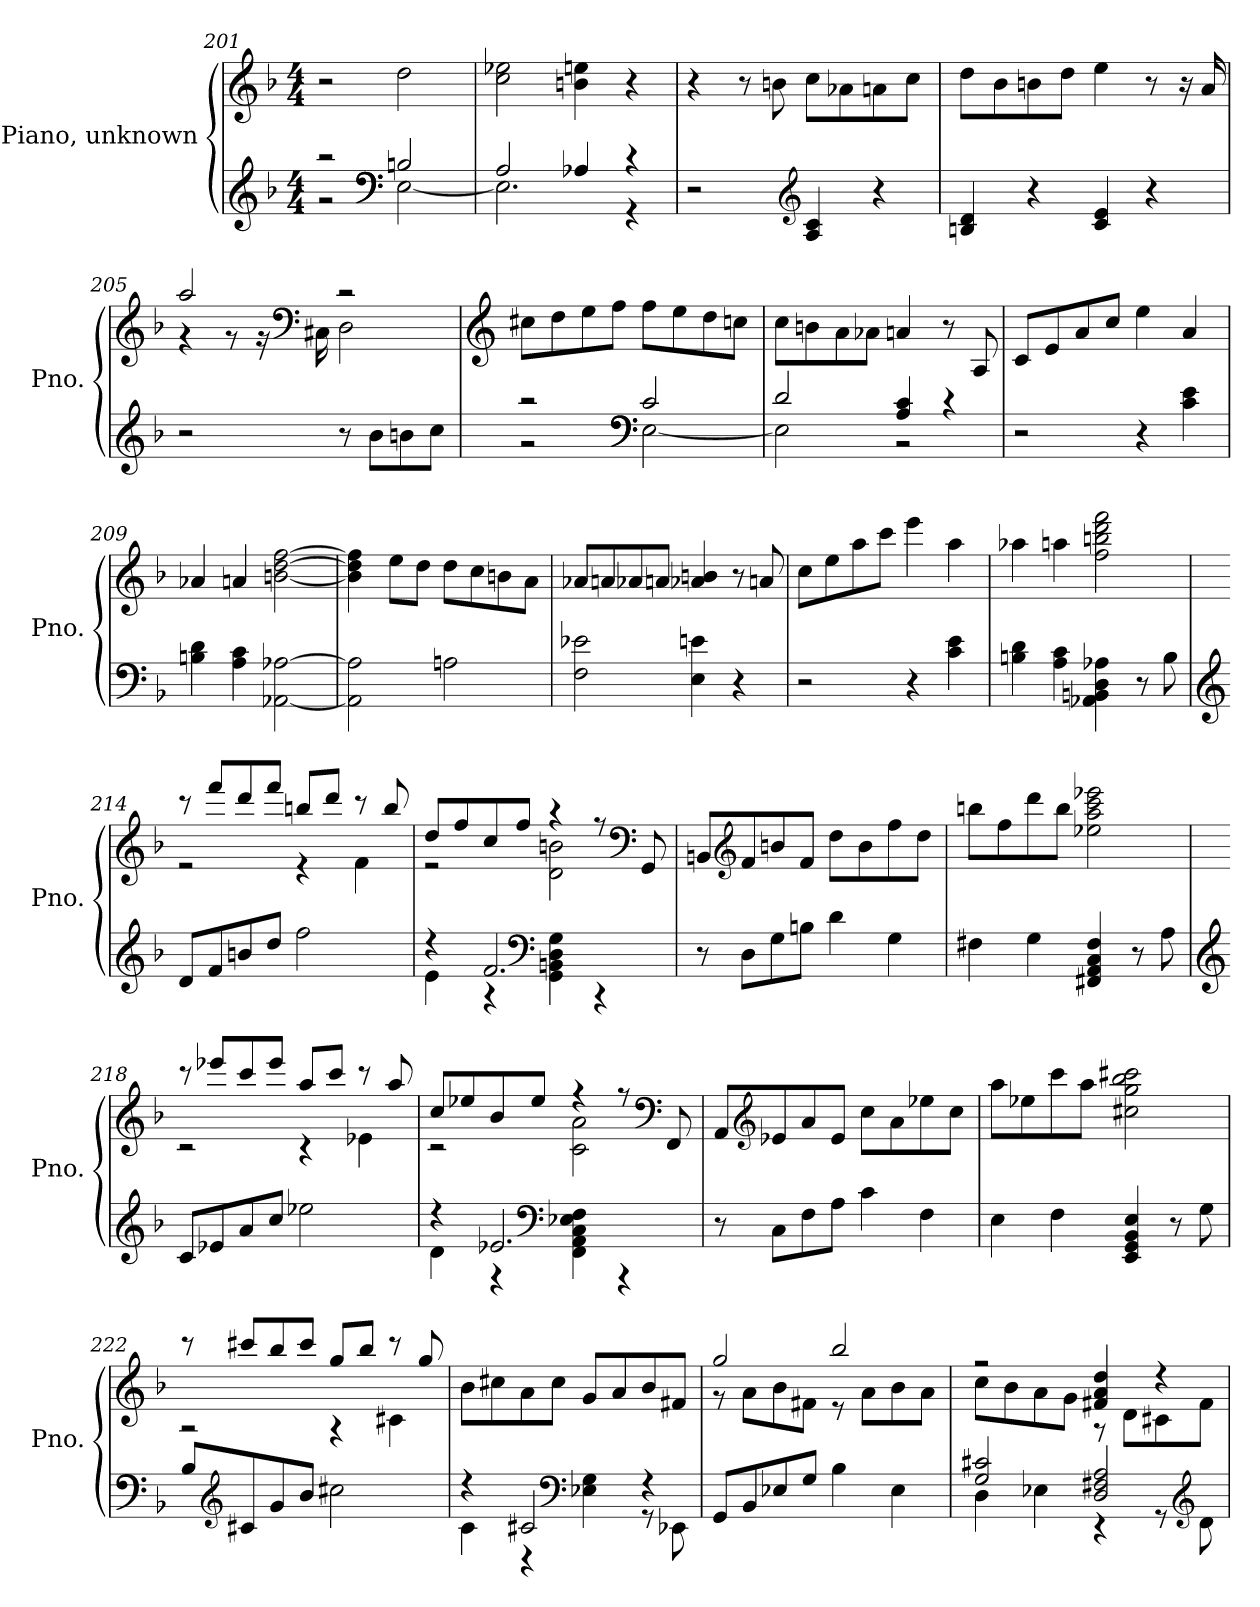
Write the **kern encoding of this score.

**kern	**kern
*part1	*part1
*staff2	*staff1
*I"Piano, unknown	*
*I'Pno.	*
*clefG2	*clefG2
*k[b-]	*k[b-]
*M4/4	*M4/4
=201	=201
*^	*
2r	2r	2r
*clefF4	*	*
2Bn/	[2E\	2dd\
!!LO:LB:g=z
=202	=202	=202
2A/	2.E\]	2cc\ 2ee-X\
4A-X/	.	4bn\ 4een\
4r	4r	4r
*v	*v	*
=203	=203
2r	4r
.	8r
.	8bn\
*clefG2	*
4A/ 4c/	8cc\L
.	8a-X\
4r	8an\
.	8cc\J
=204	=204
4Bn/ 4d/	8dd\L
.	8b-\
4r	8bn\
.	8dd\J
4c/ 4e/	4ee\
4r	8r
.	16r
.	16a/
=205	=205
*	*^
2r	2aa/	4r
.	.	8r
.	.	16r
*	*clefF4	*
.	.	16C#X\
8r	2r	2D\
8b-\L	.	.
8bn\	.	.
8cc\J	.	.
*	*v	*v
!!LO:PB:g=z
=206	=206
*	*clefG2
*^	*
2r	2r	8cc#X\L
.	.	8dd\
.	.	8ee\
.	.	8ff\J
*clefF4	*	*
2c/	[2E\	8ff\L
.	.	8ee\
.	.	8dd\
.	.	8ccn\J
=207	=207	=207
2d/	2E\]	8cc\L
.	.	8bn\
.	.	8a\
.	.	8a-X\J
4A/ 4c/	2r	4an/
4r	.	8r
.	.	8A/
*v	*v	*
=208	=208
2r	8c/L
.	8e/
.	8a/
.	8cc/J
4r	4ee\
4c\ 4e\	4a/
=209	=209
4Bn\ 4d\	4a-X/
4A\ 4c\	4an/
[2AA-X\ [2A-X\	[2bn\ [2dd\ [2ff\
=210	=210
2AA-\] 2A-\]	4b\] 4dd\] 4ff\]
.	8ee\L
.	8dd\J
2An\	8dd\L
.	8cc\
.	8bn\
.	8a\J
!!LO:LB:g=z
=211	=211
2F\ 2e-X\	8a-X/L
.	8an/
.	8a-X/
.	8an/J
4E\ 4en\	4a-X/ 4bn/
4r	8r
.	8an/
=212	=212
2r	8cc\L
.	8ee\
.	8aa\
.	8ccc\J
4r	4eee\
4c\ 4e\	4aa\
=213	=213
4Bn\ 4d\	4aa-X\
4A\ 4c\	4aan\
4AA-X\ 4BBn\ 4D\ 4A-X\	2ff\ 2bbn\ 2ddd\ 2fff\
8r	.
8B\	.
=214	=214
*clefG2	*
*	*^
8d/L	8r	2r
8f/	8fff/L	.
8bn/	8ddd/	.
8dd/J	8fff/J	.
2ff\	8bbn/L	4r
.	8ddd/J	.
.	8r	4f\
.	8bb/	.
!!LO:LB:g=z	!!
=215	=215	=215
*^	*	*
4r	4e\	8dd/L	2r
.	.	8ff/	.
2.f/	4r	8cc/	.
.	.	8ff/J	.
*clefF4	*	*	*
.	4GG\ 4BBn\ 4D\ 4G\	4r	2d\ 2bn\
.	4r	8r	.
*	*	*clefF4	*
.	.	8GG/	.
*v	*v	*	*
*	*v	*v
=216	=216
8r	8BBn/L
*	*clefG2
8D\L	8f/
8G\	8bn/
8Bn\J	8f/J
4d\	8dd\L
.	8b\
4G\	8ff\
.	8dd\J
=217	=217
4F#X\	8bbn\L
.	8ff\
4G\	8ddd\
.	8bb\J
4FF#X/ 4AA/ 4C/ 4F#/	2ee-X\ 2aa\ 2ccc\ 2eee-X\
8r	.
8A\	.
!!LO:LB:g=z
=218	=218
*clefG2	*
*	*^
8c/L	8r	2r
8e-X/	8eee-X/L	.
8a/	8ccc/	.
8cc/J	8eee-/J	.
2ee-X\	8aa/L	4r
.	8ccc/J	.
.	8r	4e-X\
.	8aa/	.
=219	=219	=219
*^	*	*
4r	4d\	8cc/L	2r
.	.	8ee-X/	.
2.e-X/	4r	8b-/	.
.	.	8ee-/J	.
*clefF4	*	*	*
.	4FF\ 4AA\ 4C\ 4E-X\ 4F\	4r	2c\ 2a\
.	4r	8r	.
*	*	*clefF4	*
.	.	8FF/	.
*v	*v	*	*
*	*v	*v
=220	=220
8r	8AA/L
*	*clefG2
8C\L	8e-X/
8F\	8a/
8A\J	8e-/J
4c\	8cc\L
.	8a\
4F\	8ee-X\
.	8cc\J
!!LO:LB:g=z
=221	=221
4E\	8aa\L
.	8ee-X\
4F\	8ccc\
.	8aa\J
4EE/ 4GG/ 4BB-/ 4E/	2cc#X\ 2gg\ 2bb-\ 2ccc#X\
8r	.
8G\	.
=222	=222
*	*^
8B-/L	8r	2r
*clefG2	*	*
8c#X/	8ccc#X/L	.
8g/	8bb-/	.
8b-/J	8ccc#/J	.
2cc#X\	8gg/L	4r
.	8bb-/J	.
.	8r	4c#X\
.	8gg/	.
*	*v	*v
=223	=223
*^	*
4r	4c\	8b-\L
.	.	8cc#X\
2c#X/	4r	8a\
.	.	8cc#\J
*clefF4	*	*
.	4E-X\ 4G\	8g/L
.	.	8a/
4r	8r	8b-/
.	8EE-X\	8f#X/J
*v	*v	*
!!LO:LB:g=z
=224	=224
*	*^
8GG/L	2gg/	8r
8BB-/	.	8a\L
8E-X/	.	8b-\
8G/J	.	8f#X\J
4B-\	2bb-/	8r
.	.	8a\L
4E-\	.	8b-\
.	.	8a\J
=225	=225	=225
*^	*	*
2G/ 2c#X/	4D\	2r	8cc\L
.	.	.	8b-\
.	4E-X\	.	8a\
.	.	.	8g\J
2D/ 2F#X/ 2A/	4r	4f#X/ 4a/ 4dd/	8r
.	.	.	8d\L
.	8r	4r	8c#X\
*clefG2	*	*	*
.	8d\	.	8f#\J
*v	*v	*	*
*	*v	*v
=	=
*-	*-
